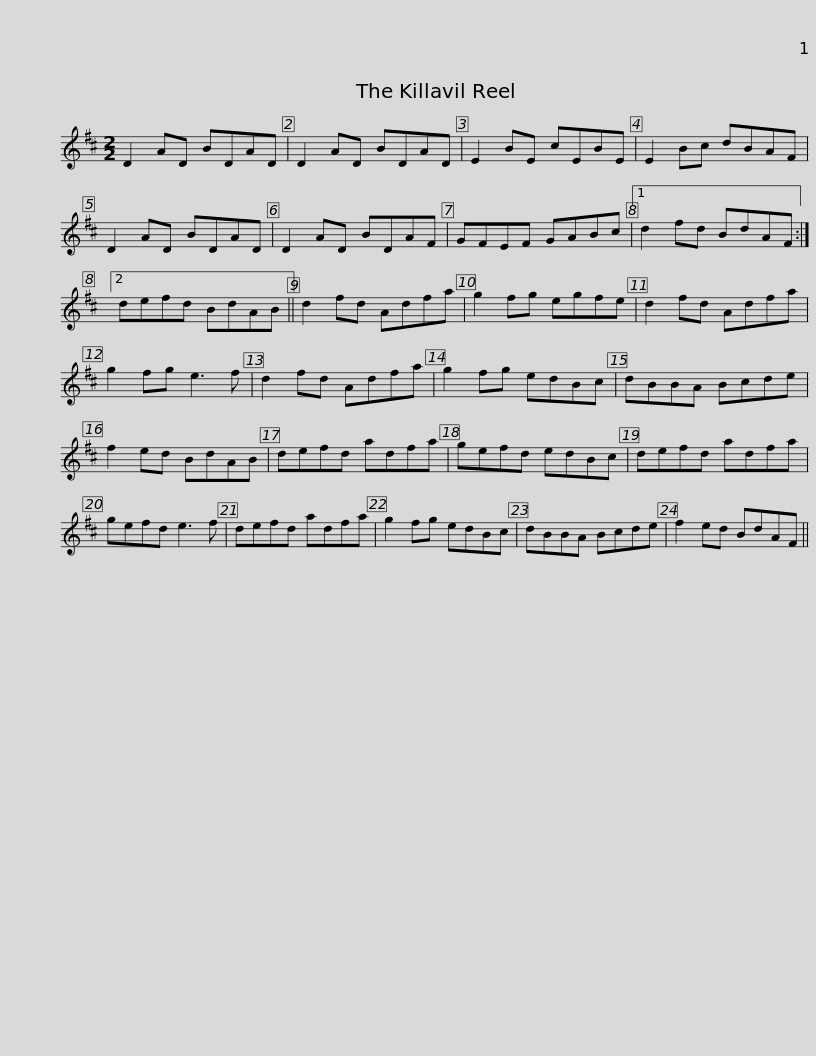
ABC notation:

X:1
L:1/8
M:2/2
I:linebreak $
K:D
V:1 treble
V:1
 D2 AD BDAD | D2 AD BDAD | E2 BE cEBE | E2 Bc dBAF | D2 AD BDAD | %5
 D2 AD BDAF |$ GFEF GABc |1 d2 fd BdAF :|2 defd BdAB || d2 fd Adfa | %10
 g2 fg egfe | d2 fd Adfa |$ g2 fg e3 f | d2 fd Adfa | g2 fg edBc | %15
 dBBA Bcde | f2 ed BdAB | defd adfa |$ gefd edBc | defd adfa | %20
 gefd e3 f | defd adfa | g2 fg edBc | dBBA Bcde |$ f2 ed BdAF || %25
